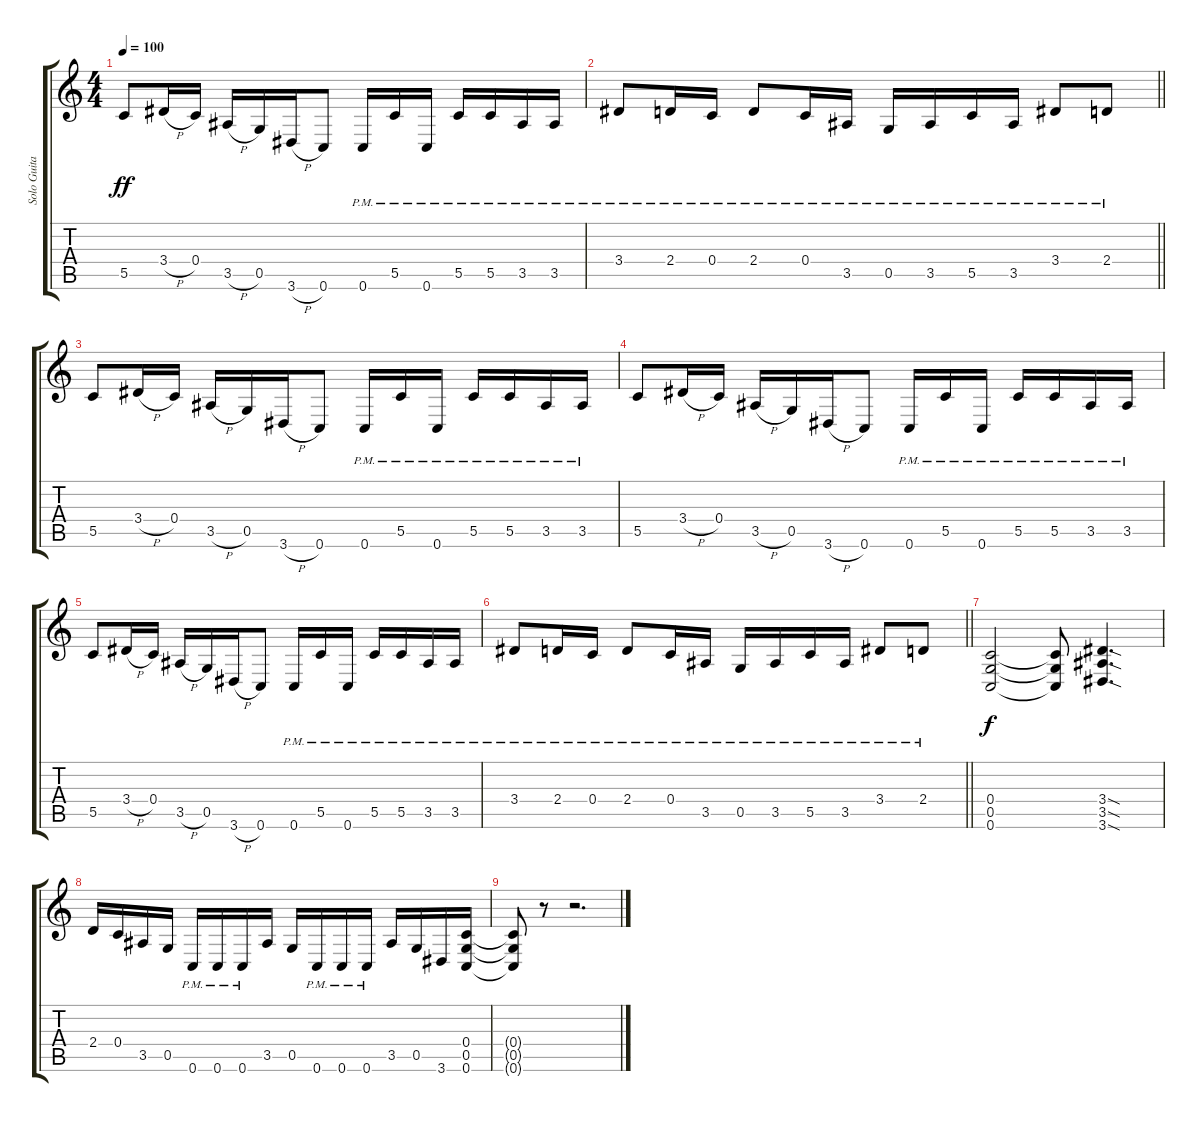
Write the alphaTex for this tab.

\track ("Solo Guitar" "Solo Guita") {instrument distortionguitar}
\staff {score tabs}
\tuning (D4 A3 F3 C3 G2 C2) {hide}
\ts (4 4)
\tempo 100
\clef g2
\ks c
5.5.8{dy ff} 3.4{h}.16 0.4.16 3.5{h}.16 0.5.16 3.6{h}.16 0.6.8 0.6{pm}.16 5.5{pm}.16 0.6{pm}.16 5.5{pm}.16 5.5{pm}.16 3.5{pm}.16 3.5{pm}.16 |
\barLineRight lightlight
3.4{pm}.8 2.4{pm}.16 0.4{pm}.16 2.4{pm}.8 0.4{pm}.16 3.5{pm}.16 0.5{pm}.16 3.5{pm}.16 5.5{pm}.16 3.5{pm}.16 3.4{pm}.8 2.4{pm}.8 |
5.5.8 3.4{h}.16 0.4.16 3.5{h}.16 0.5.16 3.6{h}.16 0.6.8 0.6{pm}.16 5.5{pm}.16 0.6{pm}.16 5.5{pm}.16 5.5{pm}.16 3.5{pm}.16 3.5{pm}.16 |
5.5.8 3.4{h}.16 0.4.16 3.5{h}.16 0.5.16 3.6{h}.16 0.6.8 0.6{pm}.16 5.5{pm}.16 0.6{pm}.16 5.5{pm}.16 5.5{pm}.16 3.5{pm}.16 3.5{pm}.16 |
5.5.8 3.4{h}.16 0.4.16 3.5{h}.16 0.5.16 3.6{h}.16 0.6.8 0.6{pm}.16 5.5{pm}.16 0.6{pm}.16 5.5{pm}.16 5.5{pm}.16 3.5{pm}.16 3.5{pm}.16 |
\barLineRight lightlight
3.4{pm}.8 2.4{pm}.16 0.4{pm}.16 2.4{pm}.8 0.4{pm}.16 3.5{pm}.16 0.5{pm}.16 3.5{pm}.16 5.5{pm}.16 3.5{pm}.16 3.4{pm}.8 2.4{pm}.8 |
(0.4 0.5 0.6).2{dy f} (0.4{t} 0.5{t} 0.6{t}).8 (3.4{sod} 3.5{sod} 3.6{sod}).4{d} |
2.4.16 0.4.16 3.5.16 0.5.16 0.6{pm}.16 0.6{pm}.16 0.6{pm}.16 3.5.16 0.5.16 0.6{pm}.16 0.6{pm}.16 0.6{pm}.16 3.5.16 0.5.16 3.6.16 (0.4 0.5 0.6).16 |
(0.4{t} 0.5{t} 0.6{t}).8 r.8 r.2{d}
